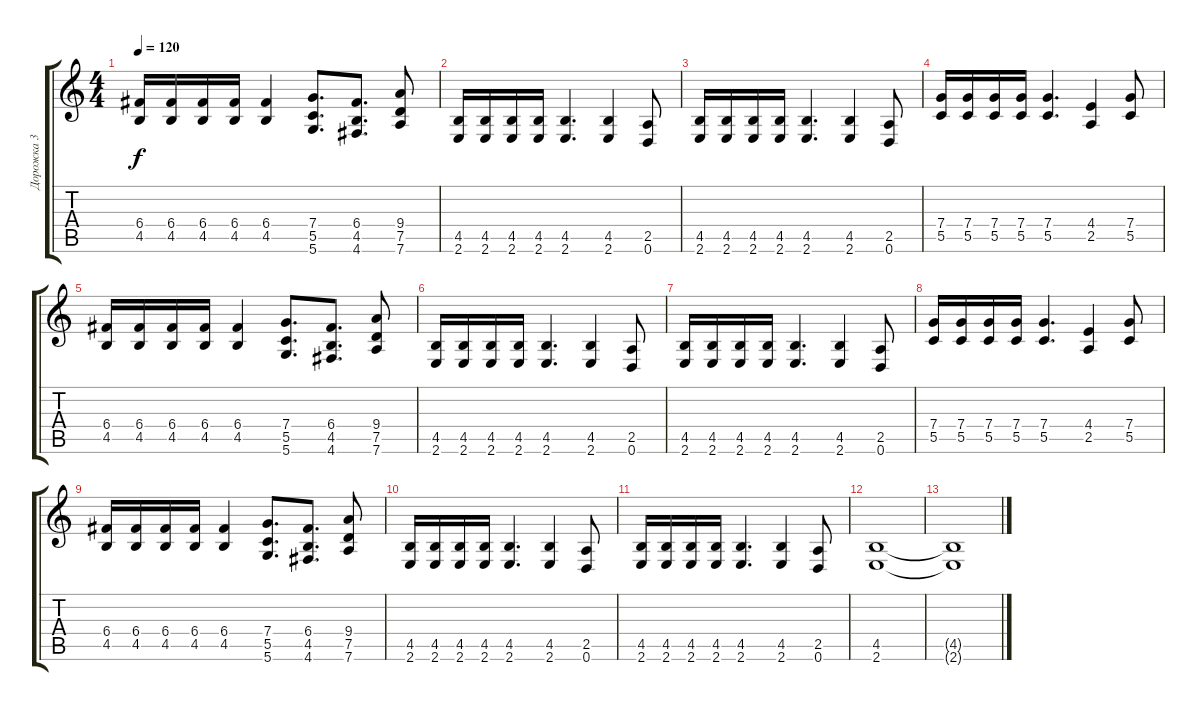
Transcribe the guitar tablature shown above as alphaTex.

\track ("Дорожка 3" "Дорожка 3") {instrument distortionguitar}
\staff {score tabs}
\tuning (D4 A3 F3 C3 G2 D2) {hide}
\ts (4 4)
\tempo 120
\clef g2
\ks c
(6.4 4.5).16{dy f} (6.4 4.5).16 (6.4 4.5).16 (6.4 4.5).16 (6.4 4.5).4 (7.4 5.5 5.6).8{d} (6.4 4.5 4.6).8{d} (9.4 7.5 7.6).8 |
(4.5 2.6).16 (4.5 2.6).16 (4.5 2.6).16 (4.5 2.6).16 (4.5 2.6).4{d} (4.5 2.6).4 (2.5 0.6).8 |
(4.5 2.6).16 (4.5 2.6).16 (4.5 2.6).16 (4.5 2.6).16 (4.5 2.6).4{d} (4.5 2.6).4 (2.5 0.6).8 |
(7.4 5.5).16{volume 10 balance 8} (7.4 5.5).16 (7.4 5.5).16 (7.4 5.5).16 (7.4 5.5).4{d} (4.4 2.5).4 (7.4 5.5).8 |
(6.4 4.5).16 (6.4 4.5).16 (6.4 4.5).16 (6.4 4.5).16 (6.4 4.5).4 (7.4 5.5 5.6).8{d} (6.4 4.5 4.6).8{d} (9.4 7.5 7.6).8 |
(4.5 2.6).16 (4.5 2.6).16 (4.5 2.6).16 (4.5 2.6).16 (4.5 2.6).4{d} (4.5 2.6).4 (2.5 0.6).8 |
(4.5 2.6).16 (4.5 2.6).16 (4.5 2.6).16 (4.5 2.6).16 (4.5 2.6).4{d} (4.5 2.6).4 (2.5 0.6).8 |
(7.4 5.5).16 (7.4 5.5).16 (7.4 5.5).16 (7.4 5.5).16 (7.4 5.5).4{d} (4.4 2.5).4 (7.4 5.5).8 |
(6.4 4.5).16 (6.4 4.5).16 (6.4 4.5).16 (6.4 4.5).16 (6.4 4.5).4 (7.4 5.5 5.6).8{d} (6.4 4.5 4.6).8{d} (9.4 7.5 7.6).8 |
(4.5 2.6).16 (4.5 2.6).16 (4.5 2.6).16 (4.5 2.6).16 (4.5 2.6).4{d} (4.5 2.6).4 (2.5 0.6).8 |
(4.5 2.6).16 (4.5 2.6).16 (4.5 2.6).16 (4.5 2.6).16 (4.5 2.6).4{d} (4.5 2.6).4 (2.5 0.6).8 |
(4.5 2.6).1{balance 16} |
(4.5{t} 2.6{t}).1
